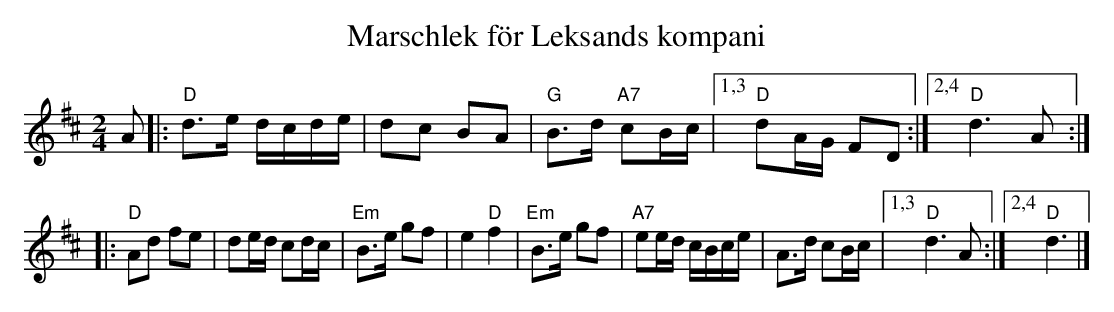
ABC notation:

X:1
T: Marschlek f\"or Leksands kompani
M: 2/4
L: 1/16
K: D
A2  \
|: "D"d3e dcde | d2c2 B2A2 | "G"B3d "A7"c2Bc |1,3 "D"d2AG F2D2 :|2,4 "D"d6 A2 :|
|: "D"A2d2 f2e2 | d2ed c2dc | "Em"B3e g2f2 | e4 "D"f4 \
| "Em"B3e g2f2 | "A7"e2ed cBce | A3d c2Bc |1,3 "D"d6 A2 :|2,4 "D"d6 |]
